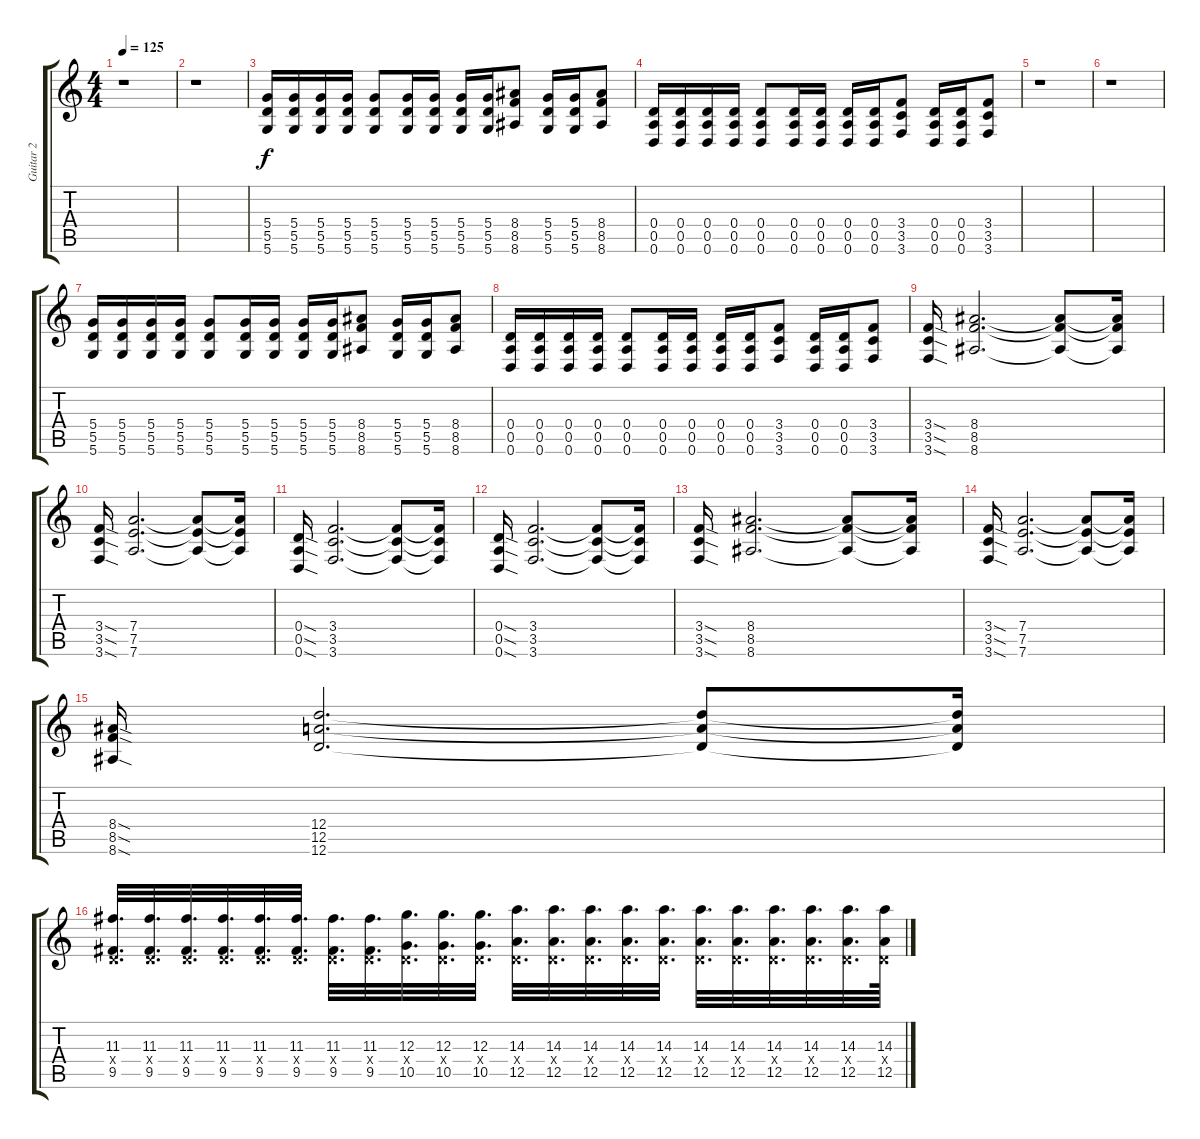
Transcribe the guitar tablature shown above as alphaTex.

\track ("Guitar 2" "Guitar 2") {instrument overdrivenguitar}
\staff {score tabs}
\tuning (E4 B3 G3 D3 A2 D2) {hide}
\ts (4 4)
\tempo 125
\clef g2
\ks c
r.1{dy f} |
r.1 |
(5.4 5.5 5.6).16 (5.4 5.5 5.6).16 (5.4 5.5 5.6).16 (5.4 5.5 5.6).16 (5.4 5.5 5.6).8 (5.4 5.5 5.6).16 (5.4 5.5 5.6).16 (5.4 5.5 5.6).16 (5.4 5.5 5.6).16 (8.4 8.5 8.6).8 (5.4 5.5 5.6).16 (5.4 5.5 5.6).16 (8.4 8.5 8.6).8 |
(0.4 0.5 0.6).16 (0.4 0.5 0.6).16 (0.4 0.5 0.6).16 (0.4 0.5 0.6).16 (0.4 0.5 0.6).8 (0.4 0.5 0.6).16 (0.4 0.5 0.6).16 (0.4 0.5 0.6).16 (0.4 0.5 0.6).16 (3.4 3.5 3.6).8 (0.4 0.5 0.6).16 (0.4 0.5 0.6).16 (3.4 3.5 3.6).8 |
r.1 |
r.1 |
(5.4 5.5 5.6).16 (5.4 5.5 5.6).16 (5.4 5.5 5.6).16 (5.4 5.5 5.6).16 (5.4 5.5 5.6).8 (5.4 5.5 5.6).16 (5.4 5.5 5.6).16 (5.4 5.5 5.6).16 (5.4 5.5 5.6).16 (8.4 8.5 8.6).8 (5.4 5.5 5.6).16 (5.4 5.5 5.6).16 (8.4 8.5 8.6).8 |
(0.4 0.5 0.6).16 (0.4 0.5 0.6).16 (0.4 0.5 0.6).16 (0.4 0.5 0.6).16 (0.4 0.5 0.6).8 (0.4 0.5 0.6).16 (0.4 0.5 0.6).16 (0.4 0.5 0.6).16 (0.4 0.5 0.6).16 (3.4 3.5 3.6).8 (0.4 0.5 0.6).16 (0.4 0.5 0.6).16 (3.4 3.5 3.6).8 |
(3.4{sod} 3.5{sod} 3.6{sod}).16 (8.4 8.5 8.6).2{d} (8.4{t} 8.5{t} 8.6{t}).8 (8.4{t} 8.5{t} 8.6{t}).16 |
(3.4{sod} 3.5{sod} 3.6{sod}).16 (7.4 7.5 7.6).2{d} (7.4{t} 7.5{t} 7.6{t}).8 (7.4{t} 7.5{t} 7.6{t}).16 |
(0.4{sod} 0.5{sod} 0.6{sod}).16 (3.4 3.5 3.6).2{d} (3.4{t} 3.5{t} 3.6{t}).8 (3.4{t} 3.5{t} 3.6{t}).16 |
(0.4{sod} 0.5{sod} 0.6{sod}).16 (3.4 3.5 3.6).2{d} (3.4{t} 3.5{t} 3.6{t}).8 (3.4{t} 3.5{t} 3.6{t}).16 |
(3.4{sod} 3.5{sod} 3.6{sod}).16 (8.4 8.5 8.6).2{d} (8.4{t} 8.5{t} 8.6{t}).8 (8.4{t} 8.5{t} 8.6{t}).16 |
(3.4{sod} 3.5{sod} 3.6{sod}).16 (7.4 7.5 7.6).2{d} (7.4{t} 7.5{t} 7.6{t}).8 (7.4{t} 7.5{t} 7.6{t}).16 |
(8.4{sod} 8.5{sod} 8.6{sod}).16 (12.4 12.5 12.6).2{d} (12.4{t} 12.5{t} 12.6{t}).8 (12.4{t} 12.5{t} 12.6{t}).16 |
(11.3 0.4{x} 9.5).32{d} (11.3 0.4{x} 9.5).32{d} (11.3 0.4{x} 9.5).32{d} (11.3 0.4{x} 9.5).32{d} (11.3 0.4{x} 9.5).32{d} (11.3 0.4{x} 9.5).32{d} (11.3 0.4{x} 9.5).32{d} (11.3 0.4{x} 9.5).32{d} (12.3 0.4{x} 10.5).32{d} (12.3 0.4{x} 10.5).32{d} (12.3 0.4{x} 10.5).32{d} (14.3 0.4{x} 12.5).32{d} (14.3 0.4{x} 12.5).32{d} (14.3 0.4{x} 12.5).32{d} (14.3 0.4{x} 12.5).32{d} (14.3 0.4{x} 12.5).32{d} (14.3 0.4{x} 12.5).32{d} (14.3 0.4{x} 12.5).32{d} (14.3 0.4{x} 12.5).32{d} (14.3 0.4{x} 12.5).32{d} (14.3 0.4{x} 12.5).32{d} (14.3 0.4{x} 12.5).64
